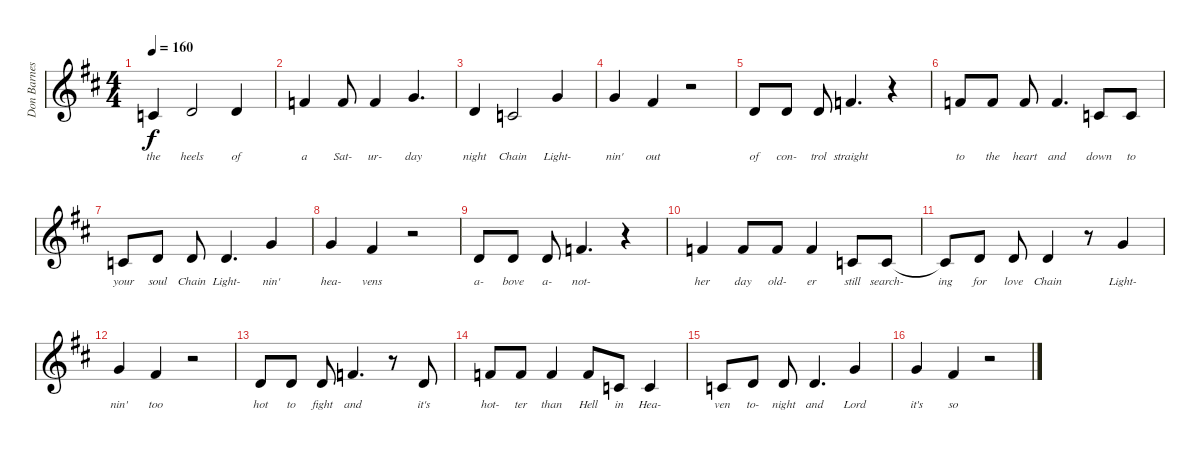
\track ("Don Barnes Vocals" "Don Barnes") {instrument violin}
\staff {score}
\tuning (E4 B3 G3 D3 A2 E2) {hide}
\ts (4 4)
\tempo 160
\clef g2
\ks d
1.2{t}.4{lyrics (0 "the") lyrics (1 "") lyrics (2 "") lyrics (3 "") lyrics (4 "") dy f} 3.2.2{lyrics (0 "heels") lyrics (1 "") lyrics (2 "") lyrics (3 "") lyrics (4 "")} 3.2.4{lyrics (0 "of") lyrics (1 "") lyrics (2 "") lyrics (3 "") lyrics (4 "")} |
1.1.4{lyrics (0 "a") lyrics (1 "") lyrics (2 "") lyrics (3 "") lyrics (4 "")} 1.1.8{lyrics (0 "Sat-") lyrics (1 "") lyrics (2 "") lyrics (3 "") lyrics (4 "")} 1.1.4{lyrics (0 "ur-") lyrics (1 "") lyrics (2 "") lyrics (3 "") lyrics (4 "")} 3.1.4{d lyrics (0 "day") lyrics (1 "") lyrics (2 "") lyrics (3 "") lyrics (4 "")} |
3.2.4{lyrics (0 "night") lyrics (1 "") lyrics (2 "") lyrics (3 "") lyrics (4 "")} 1.2.2{lyrics (0 "Chain") lyrics (1 "") lyrics (2 "") lyrics (3 "") lyrics (4 "")} 3.1.4{lyrics (0 "Light-") lyrics (1 "") lyrics (2 "") lyrics (3 "") lyrics (4 "")} |
3.1.4{lyrics (0 "nin'") lyrics (1 "") lyrics (2 "") lyrics (3 "") lyrics (4 "")} 2.1.4{lyrics (0 "out") lyrics (1 "") lyrics (2 "") lyrics (3 "") lyrics (4 "")} r.2 |
3.2.8{lyrics (0 "of") lyrics (1 "") lyrics (2 "") lyrics (3 "") lyrics (4 "")} 3.2.8{lyrics (0 "con-") lyrics (1 "") lyrics (2 "") lyrics (3 "") lyrics (4 "")} 3.2.8{lyrics (0 "trol") lyrics (1 "") lyrics (2 "") lyrics (3 "") lyrics (4 "")} 1.1.4{d lyrics (0 "straight") lyrics (1 "") lyrics (2 "") lyrics (3 "") lyrics (4 "")} r.4 |
1.1.8{lyrics (0 "to") lyrics (1 "") lyrics (2 "") lyrics (3 "") lyrics (4 "")} 1.1.8{lyrics (0 "the") lyrics (1 "") lyrics (2 "") lyrics (3 "") lyrics (4 "")} 1.1.8{lyrics (0 "heart") lyrics (1 "") lyrics (2 "") lyrics (3 "") lyrics (4 "")} 1.1.4{d lyrics (0 "and") lyrics (1 "") lyrics (2 "") lyrics (3 "") lyrics (4 "")} 1.2.8{lyrics (0 "down") lyrics (1 "") lyrics (2 "") lyrics (3 "") lyrics (4 "")} 1.2.8{lyrics (0 "to") lyrics (1 "") lyrics (2 "") lyrics (3 "") lyrics (4 "")} |
1.2.8{lyrics (0 "your") lyrics (1 "") lyrics (2 "") lyrics (3 "") lyrics (4 "")} 3.2.8{lyrics (0 "soul") lyrics (1 "") lyrics (2 "") lyrics (3 "") lyrics (4 "")} 3.2.8{lyrics (0 "Chain") lyrics (1 "") lyrics (2 "") lyrics (3 "") lyrics (4 "")} 3.2.4{d lyrics (0 "Light-") lyrics (1 "") lyrics (2 "") lyrics (3 "") lyrics (4 "")} 3.1.4{lyrics (0 "nin'") lyrics (1 "") lyrics (2 "") lyrics (3 "") lyrics (4 "")} |
3.1.4{lyrics (0 "hea-") lyrics (1 "") lyrics (2 "") lyrics (3 "") lyrics (4 "")} 2.1.4{lyrics (0 "vens") lyrics (1 "") lyrics (2 "") lyrics (3 "") lyrics (4 "")} r.2 |
3.2.8{lyrics (0 "a-") lyrics (1 "") lyrics (2 "") lyrics (3 "") lyrics (4 "")} 3.2.8{lyrics (0 "bove") lyrics (1 "") lyrics (2 "") lyrics (3 "") lyrics (4 "")} 3.2.8{lyrics (0 "a-") lyrics (1 "") lyrics (2 "") lyrics (3 "") lyrics (4 "")} 1.1.4{d lyrics (0 "not-") lyrics (1 "") lyrics (2 "") lyrics (3 "") lyrics (4 "")} r.4 |
1.1.4{lyrics (0 "her") lyrics (1 "") lyrics (2 "") lyrics (3 "") lyrics (4 "")} 1.1.8{lyrics (0 "day") lyrics (1 "") lyrics (2 "") lyrics (3 "") lyrics (4 "")} 1.1.8{lyrics (0 "old-") lyrics (1 "") lyrics (2 "") lyrics (3 "") lyrics (4 "")} 1.1.4{lyrics (0 "er") lyrics (1 "") lyrics (2 "") lyrics (3 "") lyrics (4 "")} 1.2.8{lyrics (0 "still") lyrics (1 "") lyrics (2 "") lyrics (3 "") lyrics (4 "")} 1.2.8{lyrics (0 "search-") lyrics (1 "") lyrics (2 "") lyrics (3 "") lyrics (4 "")} |
1.2{t}.8{lyrics (0 "ing") lyrics (1 "") lyrics (2 "") lyrics (3 "") lyrics (4 "")} 3.2.8{lyrics (0 "for") lyrics (1 "") lyrics (2 "") lyrics (3 "") lyrics (4 "")} 3.2.8{lyrics (0 "love") lyrics (1 "") lyrics (2 "") lyrics (3 "") lyrics (4 "")} 3.2.4{lyrics (0 "Chain") lyrics (1 "") lyrics (2 "") lyrics (3 "") lyrics (4 "")} r.8 3.1.4{lyrics (0 "Light-") lyrics (1 "") lyrics (2 "") lyrics (3 "") lyrics (4 "")} |
3.1.4{lyrics (0 "nin'") lyrics (1 "") lyrics (2 "") lyrics (3 "") lyrics (4 "")} 2.1.4{lyrics (0 "too") lyrics (1 "") lyrics (2 "") lyrics (3 "") lyrics (4 "")} r.2 |
3.2.8{lyrics (0 "hot") lyrics (1 "") lyrics (2 "") lyrics (3 "") lyrics (4 "")} 3.2.8{lyrics (0 "to") lyrics (1 "") lyrics (2 "") lyrics (3 "") lyrics (4 "")} 3.2.8{lyrics (0 "fight") lyrics (1 "") lyrics (2 "") lyrics (3 "") lyrics (4 "")} 1.1.4{d lyrics (0 "and") lyrics (1 "") lyrics (2 "") lyrics (3 "") lyrics (4 "")} r.8 3.2.8{lyrics (0 "it's") lyrics (1 "") lyrics (2 "") lyrics (3 "") lyrics (4 "")} |
1.1.8{lyrics (0 "hot-") lyrics (1 "") lyrics (2 "") lyrics (3 "") lyrics (4 "")} 1.1.8{lyrics (0 "ter") lyrics (1 "") lyrics (2 "") lyrics (3 "") lyrics (4 "")} 1.1.4{lyrics (0 "than") lyrics (1 "") lyrics (2 "") lyrics (3 "") lyrics (4 "")} 1.1.8{lyrics (0 "Hell") lyrics (1 "") lyrics (2 "") lyrics (3 "") lyrics (4 "")} 1.2.8{lyrics (0 "in") lyrics (1 "") lyrics (2 "") lyrics (3 "") lyrics (4 "")} 1.2.4{lyrics (0 "Hea-") lyrics (1 "") lyrics (2 "") lyrics (3 "") lyrics (4 "")} |
1.2.8{lyrics (0 "ven") lyrics (1 "") lyrics (2 "") lyrics (3 "") lyrics (4 "")} 3.2.8{lyrics (0 "to-") lyrics (1 "") lyrics (2 "") lyrics (3 "") lyrics (4 "")} 3.2.8{lyrics (0 "night") lyrics (1 "") lyrics (2 "") lyrics (3 "") lyrics (4 "")} 3.2.4{d lyrics (0 "and") lyrics (1 "") lyrics (2 "") lyrics (3 "") lyrics (4 "")} 3.1.4{lyrics (0 "Lord") lyrics (1 "") lyrics (2 "") lyrics (3 "") lyrics (4 "")} |
3.1.4{lyrics (0 "it's") lyrics (1 "") lyrics (2 "") lyrics (3 "") lyrics (4 "")} 2.1.4{lyrics (0 "so") lyrics (1 "") lyrics (2 "") lyrics (3 "") lyrics (4 "")} r.2
